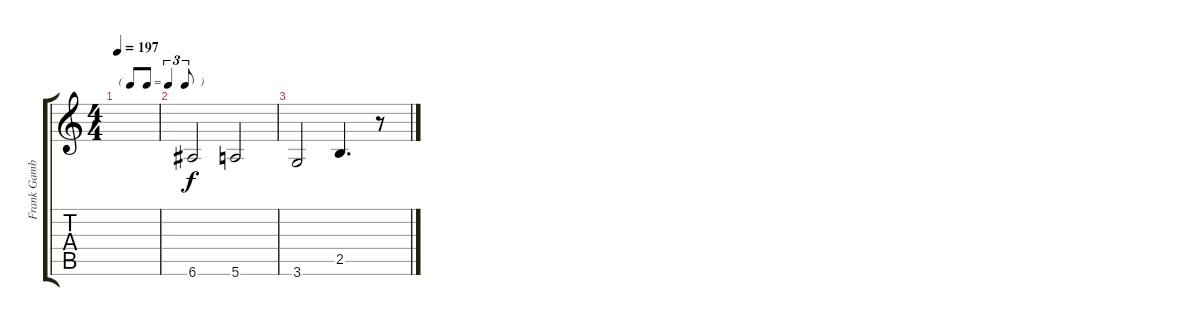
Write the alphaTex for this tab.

\track ("Frank Gambale Rythm" "Frank Gamb") {instrument overdrivenguitar}
\staff {score tabs}
\tuning (E4 B3 G3 D3 A2 E2) {hide}
\ts (4 4)
\tf triplet8th
\tempo 197
\clef g2
\ks c
|
6.6.2 5.6.2 |
3.6.2 2.5.4{d} r.8
